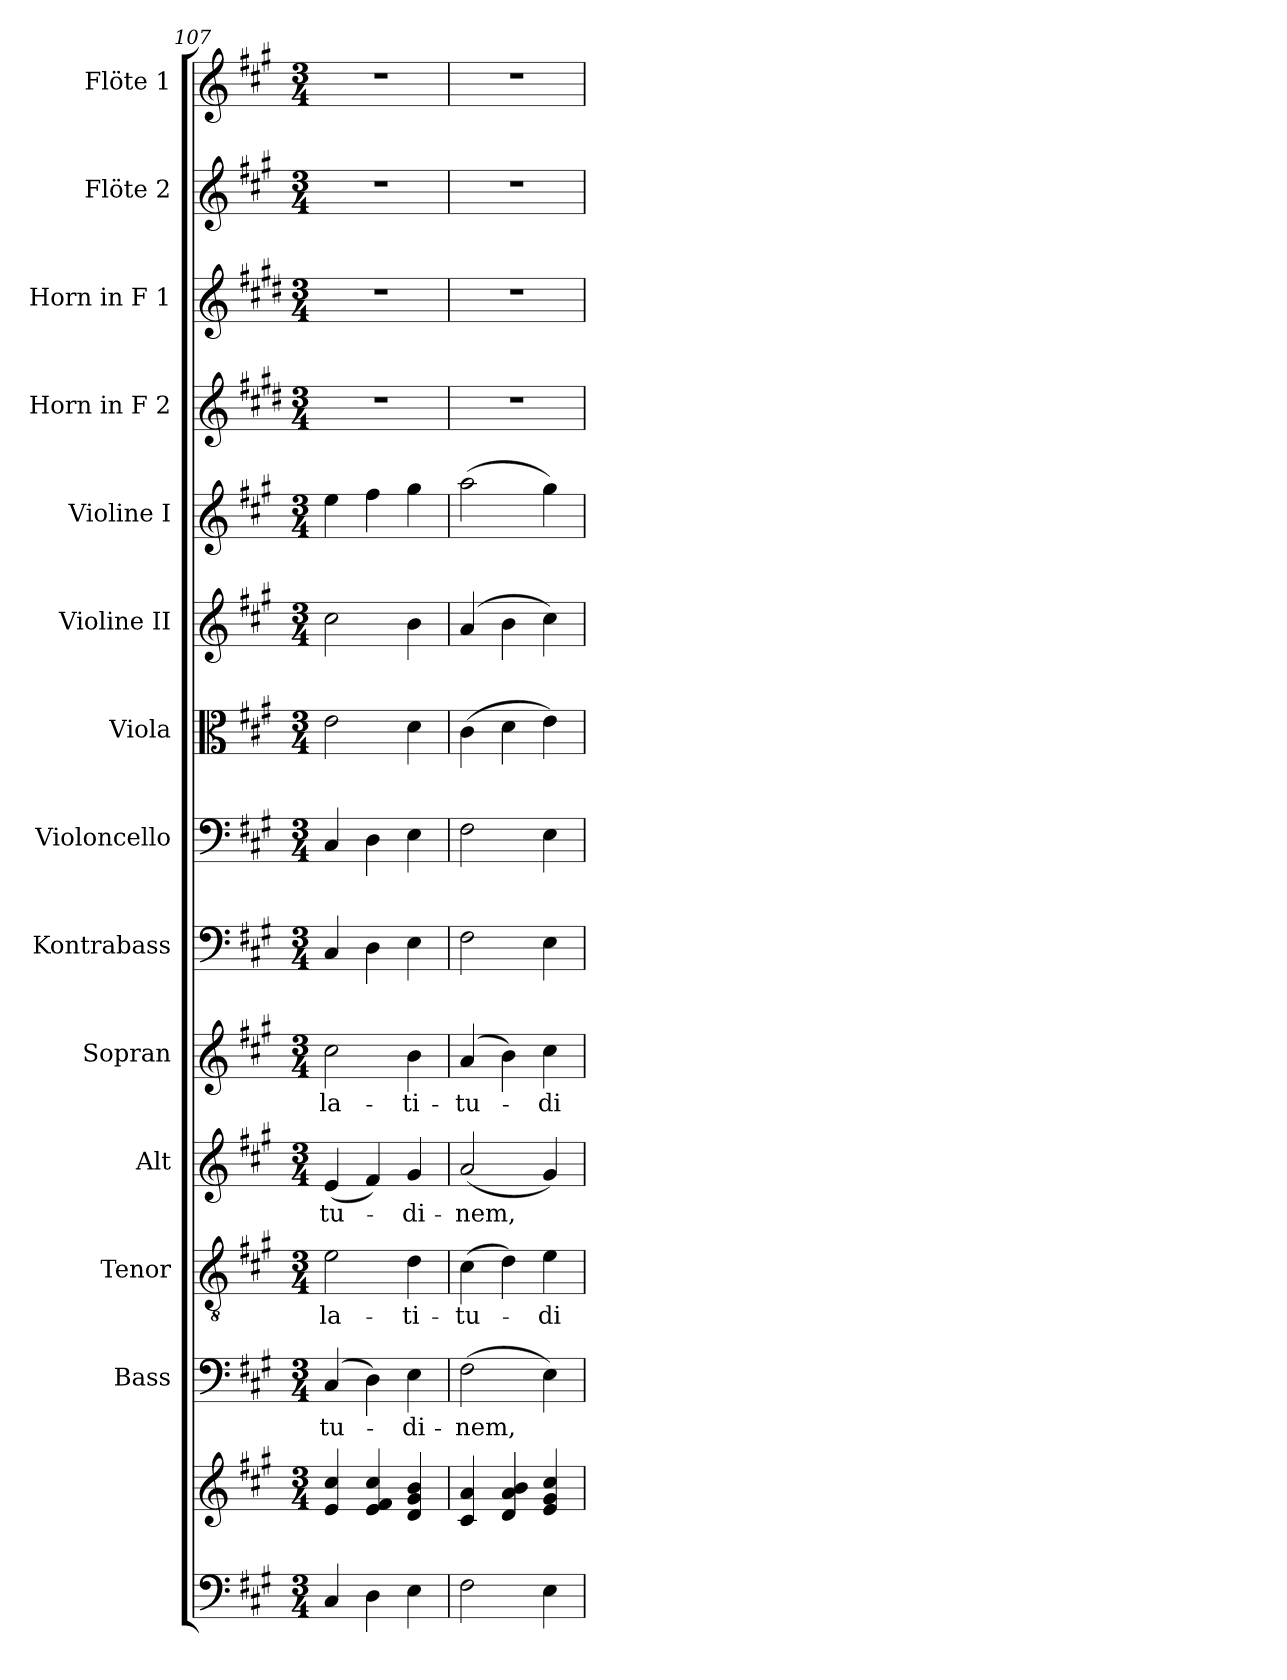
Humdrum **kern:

**kern	**kern	**kern	**text	**kern	**text	**kern	**text	**kern	**text	**kern	**kern	**kern	**kern	**kern	**kern	**kern	**kern	**kern
*part14	*part14	*part13	*part13	*part12	*part12	*part11	*part11	*part10	*part10	*part9	*part8	*part7	*part6	*part5	*part4	*part3	*part2	*part1
*staff15	*staff14	*staff13	*staff13	*staff12	*staff12	*staff11	*staff11	*staff10	*staff10	*staff9	*staff8	*staff7	*staff6	*staff5	*staff4	*staff3	*staff2	*staff1
*	*	*I"Bass	*	*I"Tenor	*	*I"Alt	*	*I"Sopran	*	*I"Kontrabass	*I"Violoncello	*I"Viola	*I"Violine II	*I"Violine I	*I"Horn in F 2	*I"Horn in F 1	*I"Flöte 2	*I"Flöte 1
*	*	*I'B.	*	*I'T.	*	*I'A.	*	*I'S.	*	*I'Kb.	*I'Vc.	*I'Vla.	*I'Vl. II	*I'Vl. I	*	*	*I'Fl. 2	*I'Fl. 1
!!LO:PB:g=z
*clefF4	*clefG2	*clefF4	*	*clefGv2	*	*clefG2	*	*clefG2	*	*clefF4	*clefF4	*clefC3	*clefG2	*clefG2	*clefG2	*clefG2	*clefG2	*clefG2
*	*	*	*	*	*	*	*	*	*	*ITrd7c12	*	*	*	*	*ITrd4c7	*ITrd4c7	*	*
*k[f#c#g#]	*k[f#c#g#]	*k[f#c#g#]	*	*k[f#c#g#]	*	*k[f#c#g#]	*	*k[f#c#g#]	*	*k[f#c#g#]	*k[f#c#g#]	*k[f#c#g#]	*k[f#c#g#]	*k[f#c#g#]	*k[f#c#g#]	*k[f#c#g#]	*k[f#c#g#]	*k[f#c#g#]
*A:	*A:	*A:	*	*A:	*	*A:	*	*A:	*	*A:	*A:	*A:	*A:	*A:	*A:	*A:	*A:	*A:
*M3/4	*M3/4	*M3/4	*	*M3/4	*	*M3/4	*	*M3/4	*	*M3/4	*M3/4	*M3/4	*M3/4	*M3/4	*M3/4	*M3/4	*M3/4	*M3/4
=107	=107	=107	=107	=107	=107	=107	=107	=107	=107	=107	=107	=107	=107	=107	=107	=107	=107	=107
!	!	!	!LO:LY:b	!	!LO:LY:b	!	!LO:LY:b	!	!LO:LY:b	!	!	!	!	!	!	!	!	!
4C#/	4e/ 4cc#/	(4C#/	-tu-	2e\	la-	(<4e/	-tu-	2cc#\	la-	4CC#/	4C#/	2e\	2cc#\	4ee\	2.r	2.r	2.r	2.r
4D\	4e/ 4f#/ 4cc#/	4D\)	.	.	.	4f#/)	.	.	.	4DD\	4D\	.	.	4ff#\	.	.	.	.
!	!	!	!LO:LY:b	!	!LO:LY:b	!	!LO:LY:b	!	!LO:LY:b	!	!	!	!	!	!	!	!	!
4E\	4d/ 4g#/ 4b/	4E\	-di-	4d\	-ti-	4g#/	-di-	4b\	-ti-	4EE\	4E\	4d\	4b\	4gg#\	.	.	.	.
=108	=108	=108	=108	=108	=108	=108	=108	=108	=108	=108	=108	=108	=108	=108	=108	=108	=108	=108
!	!	!	!LO:LY:b	!	!LO:LY:b	!	!LO:LY:b	!	!LO:LY:b	!	!	!	!	!	!	!	!	!
2F#\	4c#/ 4a/	(>2F#\	-nem,	(>4c#\	-tu-	(<2a/	-nem,	(4a/	-tu-	2FF#\	2F#\	(>4c#\	(4a/	(>2aa\	2.r	2.r	2.r	2.r
.	4d/ 4a/ 4b/	.	.	4d\)	.	.	.	4b\)	.	.	.	4d\	4b\	.	.	.	.	.
!	!	!	!	!	!LO:LY:b	!	!	!	!LO:LY:b	!	!	!	!	!	!	!	!	!
4E\	4e/ 4g#/ 4cc#/	4E\)	.	4e\	-di-	4g#/)	.	4cc#\	-di-	4EE\	4E\	4e\)	4cc#\)	4gg#\)	.	.	.	.
=	=	=	=	=	=	=	=	=	=	=	=	=	=	=	=	=	=	=
*-	*-	*-	*-	*-	*-	*-	*-	*-	*-	*-	*-	*-	*-	*-	*-	*-	*-	*-
